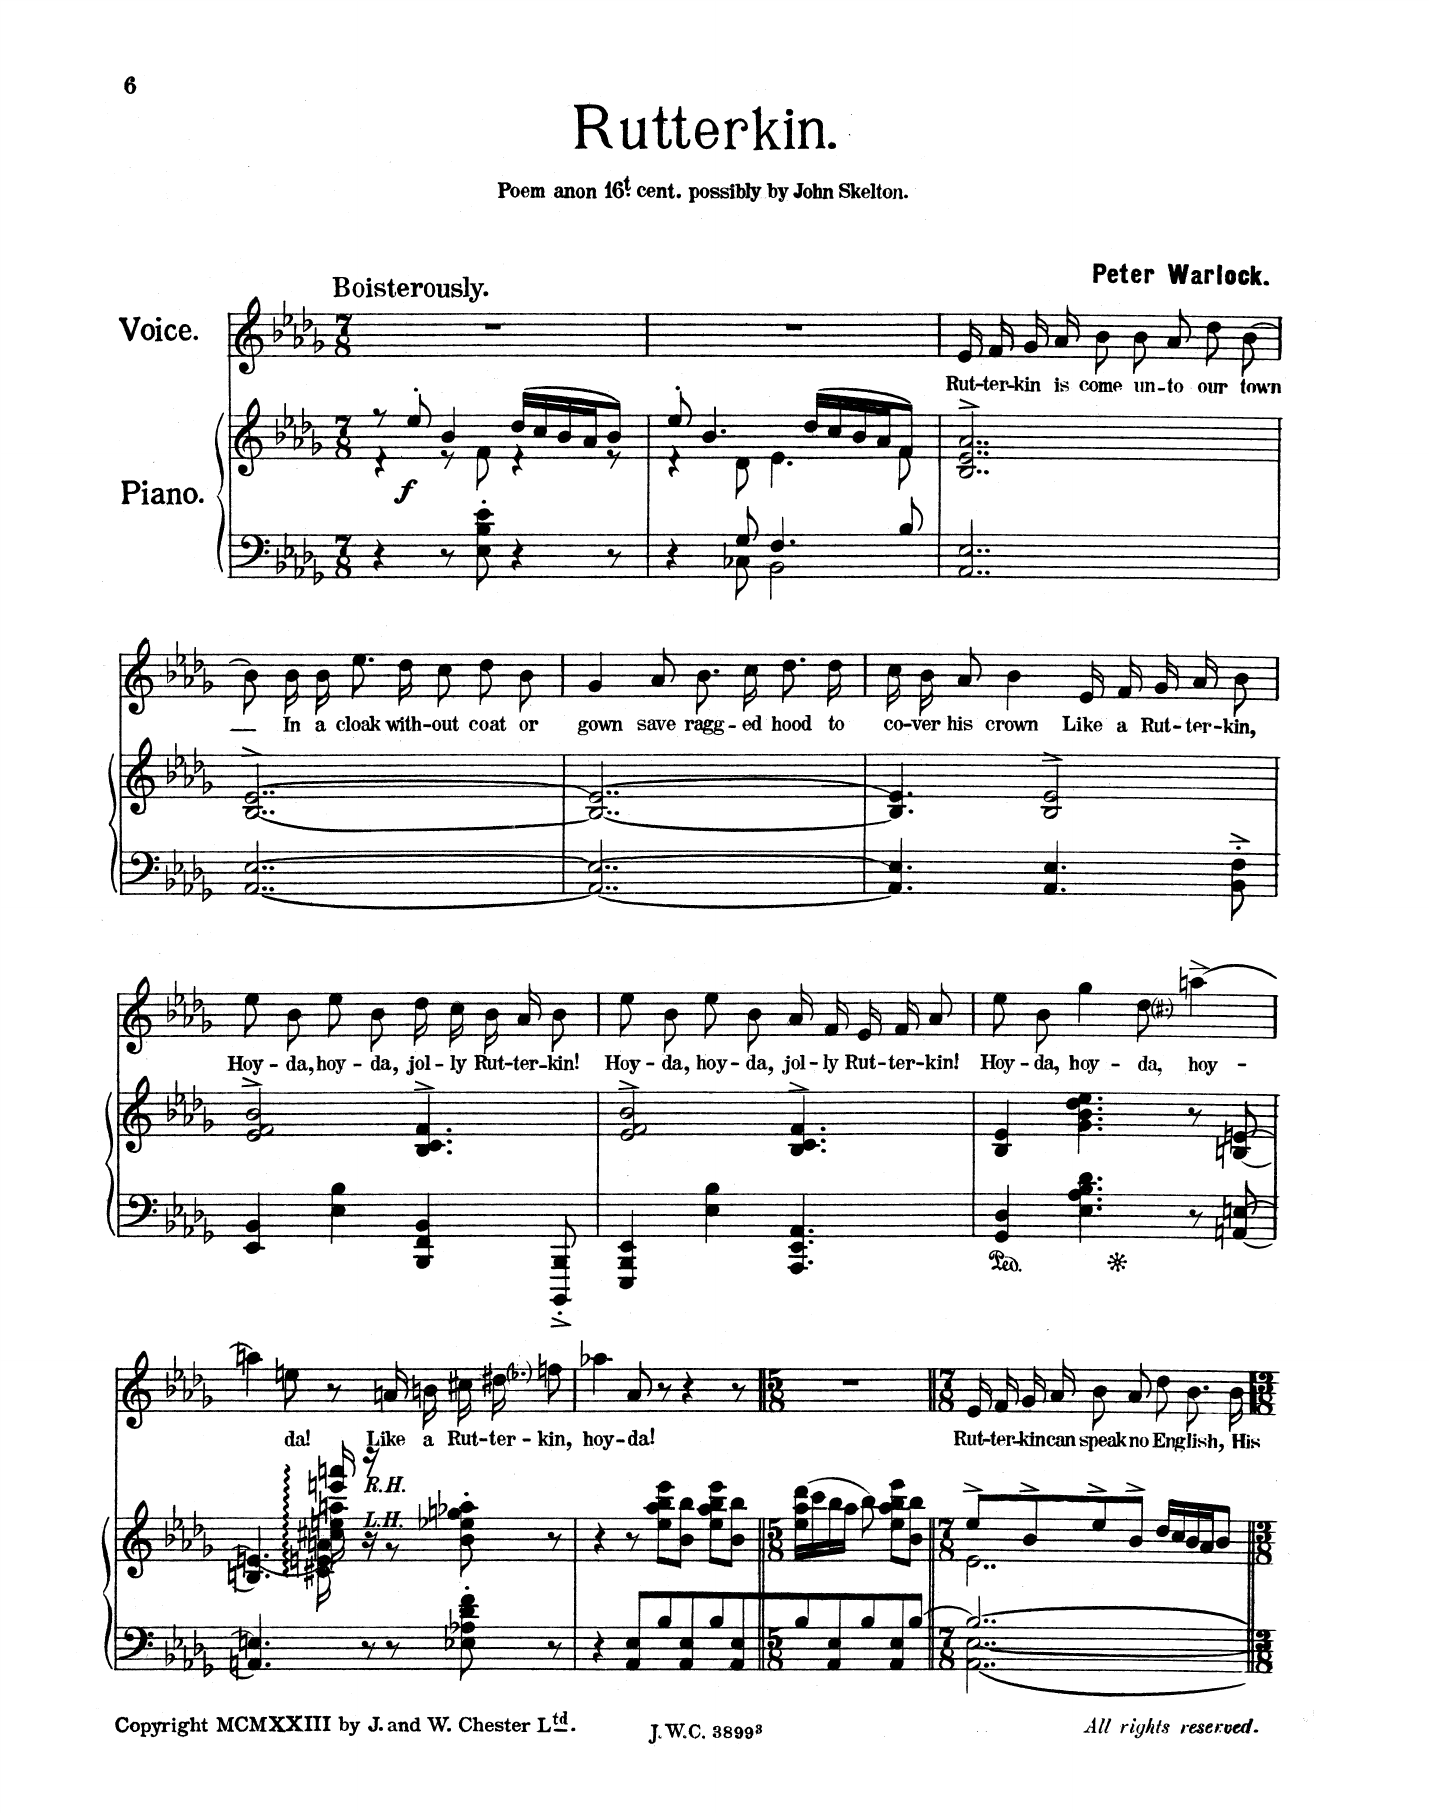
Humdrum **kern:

**kern	**kern	**dynam	**kern	**text
*part2	*part2	*part2	*part1	*part1
*staff3	*staff2	*staff2/3	*staff1	*staff1
*I"Piano	*	*	*I"Voice	*
*I'Pno	*	*	*	*
*clefF4	*clefG2	*	*clefG2	*
*k[b-e-a-d-g-]	*k[b-e-a-d-g-]	*	*k[b-e-a-d-g-]	*
*M7/8	*M7/8	*	*M7/8	*
=1	=1	=1	=1	=1
*	*^	*	*	*
!	!	!	!	!LO:TX:a:B:t=Boisterously	!
4r	8r	4r	.	2..r	.
!	!	!	!LO:DY:b	!	!
.	8ee-'/	.	f	.	.
8r	4b-/	8r	.	.	.
8E-\' 8B-\' 8e-\'	.	8f\	.	.	.
4r	(16dd-/LL	4r	.	.	.
.	16cc/	.	.	.	.
.	16b-/	.	.	.	.
.	16a-/J	.	.	.	.
8r	8b-/J)	8r	.	.	.
=2	=2	=2	=2	=2	=2
*^	*	*	*	*	*
4r	4ryy	8ee-'/	4r	.	2..r	.
.	.	4.b-/	.	.	.	.
8G-/	8C-X\	.	8d-\	.	.	.
4.F/	2BB-\	.	4.e-\	.	.	.
.	.	(16dd-/LL	.	.	.	.
.	.	16cc/	.	.	.	.
.	.	16b-/	.	.	.	.
.	.	16a-/J	.	.	.	.
8B-/	.	8f/J)	8f\	.	.	.
*v	*v	*	*	*	*	*
*	*v	*v	*	*	*
=3	=3	=3	=3	=3
2..AA-/ 2..E-/	2..B-/^> 2..e-/^> 2..a-/^>	.	16e-/LL	Rut-
.	.	.	16f/	-ter-
.	.	.	16g-/	-kin
.	.	.	16a-/JJ	is
.	.	.	8b-\L	come
.	.	.	8b-\J	un-
.	.	.	8a-/L	-to
.	.	.	8dd-/	our
.	.	.	[8b-/J	town
=4	=4	=4	=4	=4
[2..AA-/ [2..E-/	[2..B-/^> [2..e-/^>	.	8b-\L]	.
.	.	.	16b-\L	In
.	.	.	16b-\JJ	a
.	.	.	8.ee-\L	cloak
.	.	.	16dd-\Jk	with-
.	.	.	8cc\L	-out
.	.	.	8dd-\	coat
.	.	.	8b-\J	or
=5	=5	=5	=5	=5
2..AA-/_ 2..E-/_	2..B-/_ 2..e-/_	.	4g-/	gown
.	.	.	8a-/L	save
.	.	.	8.b-/J	ragg-
.	.	.	16cc\KL	-ed
.	.	.	8.dd-\	hood
.	.	.	16dd-\Jk	to
=6	=6	=6	=6	=6
4.AA-/] 4.E-/]	4.B-/] 4.e-/]	.	16cc\LL	co-
.	.	.	16b-\J	-ver
.	.	.	8a-\J	his
.	.	.	4b-\	crown
4.AA-/ 4.E-/	2B-/^> 2e-/^>	.	.	.
.	.	.	16e-/LL	Like
.	.	.	16f/	a
.	.	.	16g-/	Rut-
.	.	.	16a-/J	-ter-
8BB-\'^ 8F\'^	.	.	8b-/J	-kin,
=7	=7	=7	=7	=7
4EE-/ 4BB-/	2e-/^> 2f/^> 2b-/^>	.	8ee-\L	Hoy-
.	.	.	8b-\J	-da,
4E-\ 4B-\	.	.	8ee-\L	hoy-
.	.	.	8b-\J	-da,
4BBB-/ 4FF/ 4BB-/	4.B-/^> 4.c/^> 4.f/^>	.	16dd-\LL	jol-
.	.	.	16cc\	-ly
.	.	.	16b-\	Rut-
.	.	.	16a-\J	-ter-
8BBBB-/'^ 8BBB-/'^	.	.	8b-\J	-kin!
=8	=8	=8	=8	=8
4EEE-/ 4BBB-/ 4EE-/	2e-/^> 2f/^> 2b-/^>	.	8ee-\L	Hoy-
.	.	.	8b-\J	-da,
4E-\ 4B-\	.	.	8ee-\L	hoy-
.	.	.	8b-\J	-da,
4.AAA-/ 4.EE-/ 4.AA-/	4.B-/^> 4.c/^> 4.f/^>	.	16a-/LL	jol-
.	.	.	16f/	-ly
.	.	.	16e-/	Rut-
.	.	.	16f/J	-ter-
.	.	.	8a-/J	-kin!
=9	=9	=9	=9	=9
*	*	*	*^	*
4GG-/ 4D-/	4B-/ 4e-/	.	8ee-\L	2ryy	Hoy-
.	.	.	8b-\J	.	-da,
4.E-\ 4.A-\ 4.B-\ 4.d-\	4.g-\ 4.b-\ 4.dd-\ 4.ee-\	.	4gg-\	.	hoy-
.	.	.	8dd-\	8cc#X	-da,
8r	8r	.	[4aan^\	4ryy	-hoy
[8AAn/ [8En/	[8Bn/ [8en/	.	.	.	.
=10	=10	=10	=10	=10	=10
*	*^	*	*	*	*
*	*	*^	*	*	*	*
4.AAn/] 4.En/]	4.Bn/] 4.en/_	4.ryy	4.ryy	.	4aan\]	8.ryy	.
*	*	*	*	*	*v	*v	*
.	.	.	.	.	8een\	da!
8r	16eeen/: 16aaan/:	16cc#X\: 16een\: 16aan\:	16c#X\: 16en\]: 16an\:	.	8r	.
!	!LO:TX:a:i:t=R.H.	!	!	!	!	!
!	!LO:TX:a:i:t=L.H.	!	!	!	!	!
.	16r	4..ryy	16r	.	.	.
8r	8r	.	4.ryy	.	16an\LL	Like
.	.	.	.	.	16bn\	a
8E-X\' 8A-X\' 8d-\' 8f\'	8b-\' 8ee-X\' 8ggn\' 8aa-X\'	.	.	.	16cc#X\	Rut-
*	*	*	*	*	*^	*
.	.	.	.	.	16dd#X\J	16ee-X	-ter - kin,
8r	8r	.	.	.	8ffn\J	8ryy	.
*	*v	*v	*v	*	*	*	*
*	*	*	*v	*v	*
=11	=11	=11	=11	=11
4r	4r	.	4aa-X\	hoy-
8AA-/ 8E-/L	8r	.	8a-/	-da!
8B-/	8ee-\ 8aa-\ 8bb-\ 8eee-\L	.	8r	.
8AA-/ 8E-/	8b-\ 8bb-\J	.	4r	.
8B-/	8ee-\ 8aa-\ 8bb-\ 8eee-\L	.	.	.
8AA-/ 8E-/	8b-\ 8bb-\J	.	8r	.
=12||	=12||	=12||	=12||	=12||
*M5/8	*M5/8	*	*M5/8	*
8B-/	(16ee-\ 16aa-\ 16ddd-\LL	.	8%5r	.
.	16ccc\	.	.	.
8AA-/ 8E-/	16bb-\	.	.	.
.	16aa-\J	.	.	.
8B-/	8bb-\J)	.	.	.
8AA-/ 8E-/	8ee-\ 8aa-\ 8bb-\ 8eee-\L	.	.	.
[8B-/J	8b-\ 8bb-\J	.	.	.
=13||	=13||	=13||	=13||	=13||
*M7/8	*M7/8	*	*M7/8	*
*^	*^	*	*	*
2..B-/_	[2..AA-\ [2..E-\	8ee-^/L	2..e-\	.	16e-/LL	Rut-
.	.	.	.	.	16f/	-ter-
.	.	8b-^/	.	.	16g-/	-kin
.	.	.	.	.	16a-/JJ	can
.	.	8ee-^/	.	.	8b-/L	speak
.	.	8b-^/J	.	.	8a-/J	no
.	.	16dd-/LL	.	.	8dd-\L	Eng-
.	.	16cc/	.	.	.	.
.	.	16b-/	.	.	8.b-\	-lish,
.	.	16a-/J	.	.	.	.
.	.	8b-/J	.	.	.	.
.	.	.	.	.	16b-\Jk	His
*v	*v	*	*	*	*	*
*	*v	*v	*	*	*
=||	=||	=||	=||	=||
*-	*-	*-	*-	*-
